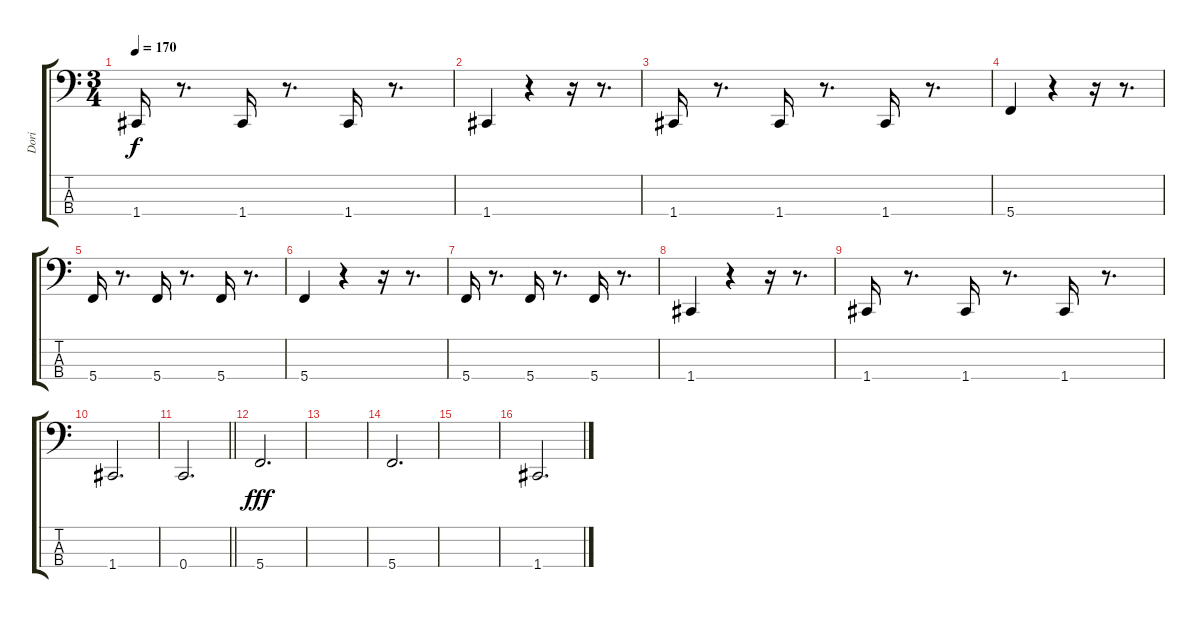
\track ("Dori" "Dori") {instrument electricbasspick}
\staff {score tabs}
\tuning (F2 C2 G1 C1) {hide}
\ts (3 4)
\tempo 170
\clef f4
\ks c
1.4.16{dy f} r.8{d} 1.4.16 r.8{d} 1.4.16 r.8{d} |
1.4.4 r.4 r.16 r.8{d} |
1.4.16 r.8{d} 1.4.16 r.8{d} 1.4.16 r.8{d} |
5.4.4 r.4 r.16 r.8{d} |
5.4.16 r.8{d} 5.4.16 r.8{d} 5.4.16 r.8{d} |
5.4.4 r.4 r.16 r.8{d} |
5.4.16 r.8{d} 5.4.16 r.8{d} 5.4.16 r.8{d} |
1.4.4 r.4 r.16 r.8{d} |
1.4.16 r.8{d} 1.4.16 r.8{d} 1.4.16 r.8{d} |
1.4.2{d} |
\barLineRight lightlight
0.4.2{d} |
5.4.2{d dy fff} |
|
5.4.2{d} |
|
1.4.2{d}
